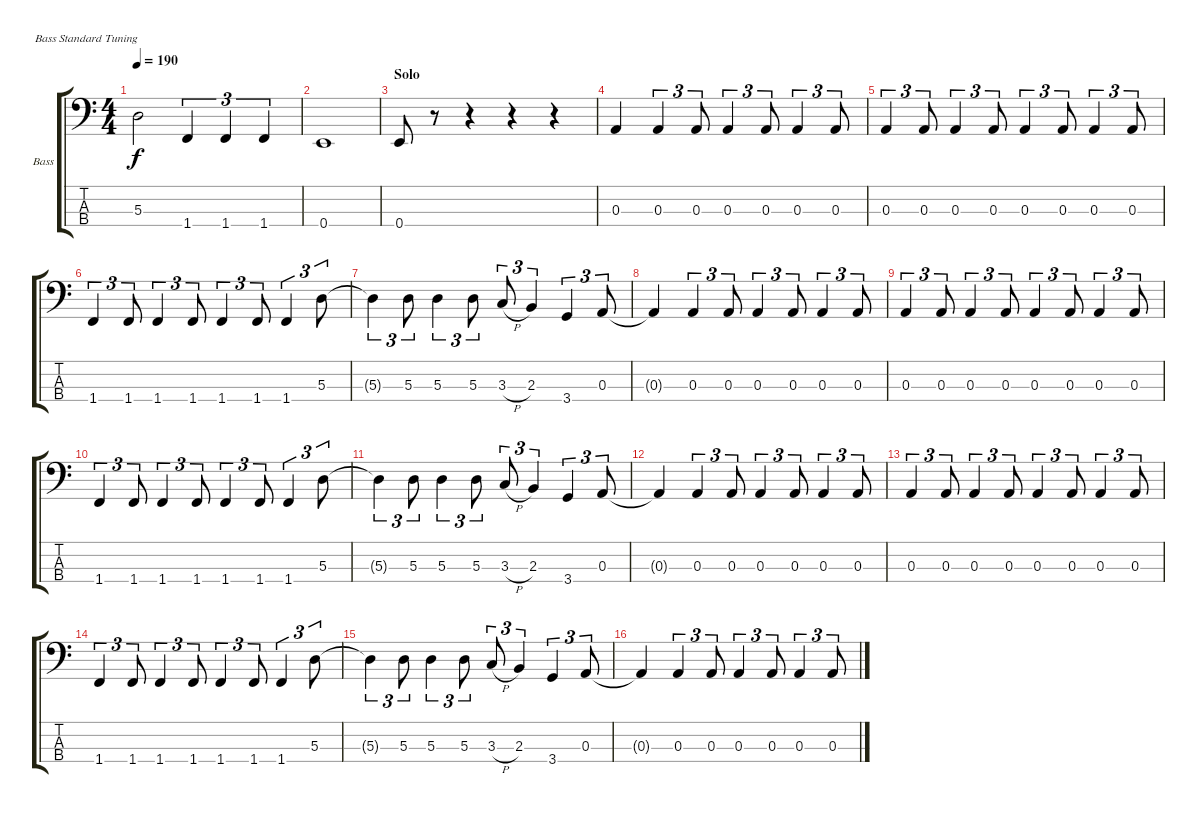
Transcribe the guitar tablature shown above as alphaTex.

\bracketExtendMode groupsimilarinstruments
\firstSystemTrackNameOrientation horizontal
\otherSystemsTrackNameOrientation horizontal
\track ("Bass" "Bass") {instrument electricbassfinger}
\staff {score tabs}
\tuning (G2 D2 A1 E1)
\ts (4 4)
\tempo 190
\clef f4
\ks c
5.3{t}.2{dy f} 1.4.4{tu (3 2)} 1.4.4{tu (3 2)} 1.4.4{tu (3 2)} |
0.4.1 |
\section ("" "Solo")
0.4.8 r.8 r.4 r.4 r.4 |
0.3.4 0.3.4{tu (3 2)} 0.3.8{tu (3 2)} 0.3.4{tu (3 2)} 0.3.8{tu (3 2)} 0.3.4{tu (3 2)} 0.3.8{tu (3 2)} |
0.3.4{tu (3 2)} 0.3.8{tu (3 2)} 0.3.4{tu (3 2)} 0.3.8{tu (3 2)} 0.3.4{tu (3 2)} 0.3.8{tu (3 2)} 0.3.4{tu (3 2)} 0.3.8{tu (3 2)} |
1.4.4{tu (3 2)} 1.4.8{tu (3 2)} 1.4.4{tu (3 2)} 1.4.8{tu (3 2)} 1.4.4{tu (3 2)} 1.4.8{tu (3 2)} 1.4.4{tu (3 2)} 5.3.8{tu (3 2)} |
5.3{t}.4{tu (3 2)} 5.3.8{tu (3 2)} 5.3.4{tu (3 2)} 5.3.8{tu (3 2)} 3.3{h}.8{tu (3 2)} 2.3.4{tu (3 2)} 3.4.4{tu (3 2)} 0.3.8{tu (3 2)} |
0.3{t}.4 0.3.4{tu (3 2)} 0.3.8{tu (3 2)} 0.3.4{tu (3 2)} 0.3.8{tu (3 2)} 0.3.4{tu (3 2)} 0.3.8{tu (3 2)} |
0.3.4{tu (3 2)} 0.3.8{tu (3 2)} 0.3.4{tu (3 2)} 0.3.8{tu (3 2)} 0.3.4{tu (3 2)} 0.3.8{tu (3 2)} 0.3.4{tu (3 2)} 0.3.8{tu (3 2)} |
1.4.4{tu (3 2)} 1.4.8{tu (3 2)} 1.4.4{tu (3 2)} 1.4.8{tu (3 2)} 1.4.4{tu (3 2)} 1.4.8{tu (3 2)} 1.4.4{tu (3 2)} 5.3.8{tu (3 2)} |
5.3{t}.4{tu (3 2)} 5.3.8{tu (3 2)} 5.3.4{tu (3 2)} 5.3.8{tu (3 2)} 3.3{h}.8{tu (3 2)} 2.3.4{tu (3 2)} 3.4.4{tu (3 2)} 0.3.8{tu (3 2)} |
0.3{t}.4 0.3.4{tu (3 2)} 0.3.8{tu (3 2)} 0.3.4{tu (3 2)} 0.3.8{tu (3 2)} 0.3.4{tu (3 2)} 0.3.8{tu (3 2)} |
0.3.4{tu (3 2)} 0.3.8{tu (3 2)} 0.3.4{tu (3 2)} 0.3.8{tu (3 2)} 0.3.4{tu (3 2)} 0.3.8{tu (3 2)} 0.3.4{tu (3 2)} 0.3.8{tu (3 2)} |
1.4.4{tu (3 2)} 1.4.8{tu (3 2)} 1.4.4{tu (3 2)} 1.4.8{tu (3 2)} 1.4.4{tu (3 2)} 1.4.8{tu (3 2)} 1.4.4{tu (3 2)} 5.3.8{tu (3 2)} |
5.3{t}.4{tu (3 2)} 5.3.8{tu (3 2)} 5.3.4{tu (3 2)} 5.3.8{tu (3 2)} 3.3{h}.8{tu (3 2)} 2.3.4{tu (3 2)} 3.4.4{tu (3 2)} 0.3.8{tu (3 2)} |
0.3{t}.4 0.3.4{tu (3 2)} 0.3.8{tu (3 2)} 0.3.4{tu (3 2)} 0.3.8{tu (3 2)} 0.3.4{tu (3 2)} 0.3.8{tu (3 2)}
